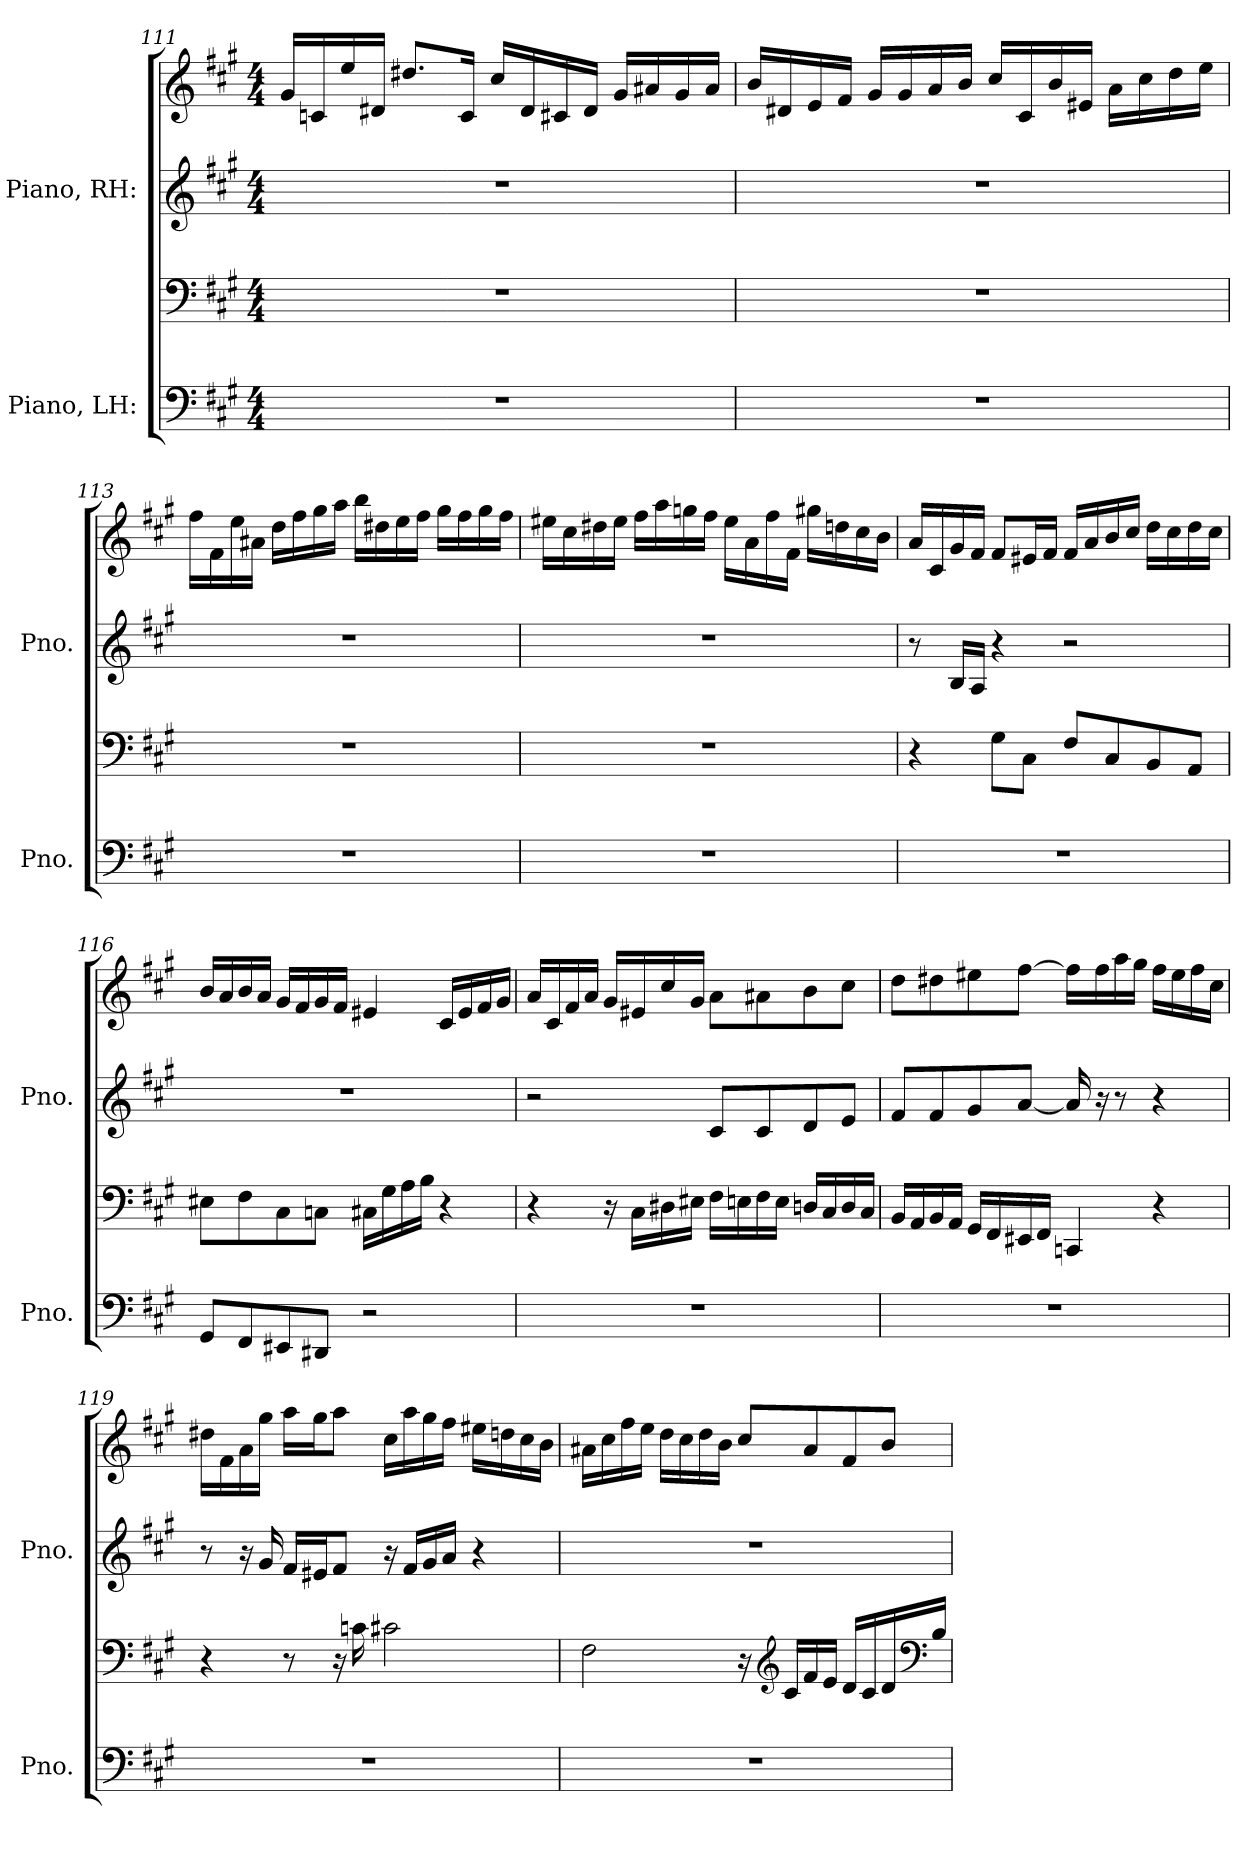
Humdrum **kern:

**kern	**kern	**kern	**kern
*part2	*part2	*part1	*part1
*staff4	*staff3	*staff2	*staff1
*I"Piano, LH:	*	*I"Piano, RH:	*
*I'Pno.	*	*I'Pno.	*
!!LO:LB:g=z
*clefF4	*clefF4	*clefG2	*clefG2
*k[f#c#g#]	*k[f#c#g#]	*k[f#c#g#]	*k[f#c#g#]
*M4/4	*M4/4	*M4/4	*M4/4
=111	=111	=111	=111
1r	1r	1r	16g#/LL
.	.	.	16cn/
.	.	.	16ee/
.	.	.	16d#X/JJ
.	.	.	8.dd#X/L
.	.	.	16c/Jk
.	.	.	16cc#/LL
.	.	.	16d#/
.	.	.	16c#X/
.	.	.	16d#/JJ
.	.	.	16g#/LL
.	.	.	16a#X/
.	.	.	16g#/
.	.	.	16a#/JJ
=112	=112	=112	=112
1r	1r	1r	16b/LL
.	.	.	16d#X/
.	.	.	16e/
.	.	.	16f#/JJ
.	.	.	16g#/LL
.	.	.	16g#/
.	.	.	16a/
.	.	.	16b/JJ
.	.	.	16cc#/LL
.	.	.	16c#/
.	.	.	16b/
.	.	.	16e#X/JJ
.	.	.	16a\LL
.	.	.	16cc#\
.	.	.	16dd\
.	.	.	16ee\JJ
!!LO:PB:g=z
=113	=113	=113	=113
1r	1r	1r	16ff#\LL
.	.	.	16f#\
.	.	.	16ee\
.	.	.	16a#X\JJ
.	.	.	16dd\LL
.	.	.	16ff#\
.	.	.	16gg#\
.	.	.	16aa\JJ
.	.	.	16bb\LL
.	.	.	16dd#X\
.	.	.	16ee\
.	.	.	16ff#\JJ
.	.	.	16gg#\LL
.	.	.	16ff#\
.	.	.	16gg#\
.	.	.	16ff#\JJ
=114	=114	=114	=114
1r	1r	1r	16ee#X\LL
.	.	.	16cc#\
.	.	.	16dd#X\
.	.	.	16ee#\JJ
.	.	.	16ff#\LL
.	.	.	16aa\
.	.	.	16ggn\
.	.	.	16ff#\JJ
.	.	.	16ee#\LL
.	.	.	16a\
.	.	.	16ff#\
.	.	.	16f#\JJ
.	.	.	16gg#X\LL
.	.	.	16ddn\
.	.	.	16cc#\
.	.	.	16b\JJ
!!LO:LB:g=z
=115	=115	=115	=115
1r	4r	8r	16a/LL
.	.	.	16c#/
.	.	16B/LL	16g#/
.	.	16A/JJ	16f#/JJ
.	8G#\L	4r	8f#/L
.	8C#\J	.	16e#X/L
.	.	.	16f#/JJ
.	8F#/L	2r	16f#/LL
.	.	.	16a/
.	8C#/	.	16b/
.	.	.	16cc#/JJ
.	8BB/	.	16dd\LL
.	.	.	16cc#\
.	8AA/J	.	16dd\
.	.	.	16cc#\JJ
=116	=116	=116	=116
8GG#/L	8E#X\L	1r	16b/LL
.	.	.	16a/
8FF#/	8F#\	.	16b/
.	.	.	16a/JJ
8EE#X/	8C#\	.	16g#/LL
.	.	.	16f#/
8DD#X/J	8Cn\J	.	16g#/
.	.	.	16f#/JJ
2r	16C#X\LL	.	4e#X/
.	16G#\	.	.
.	16A\	.	.
.	16B\JJ	.	.
.	4r	.	16c#/LL
.	.	.	16e#/
.	.	.	16f#/
.	.	.	16g#/JJ
!!LO:LB:g=z
=117	=117	=117	=117
1r	4r	2r	16a/LL
.	.	.	16c#/
.	.	.	16f#/
.	.	.	16a/JJ
.	16r	.	16g#/LL
.	16C#\LL	.	16e#X/
.	16D#X\	.	16cc#/
.	16E#X\JJ	.	16g#/JJ
.	16F#\LL	8c#/L	8a\L
.	16En\	.	.
.	16F#\	8c#/	8a#X\
.	16E\JJ	.	.
.	16Dn/LL	8d/	8b\
.	16C#/	.	.
.	16D/	8e/J	8cc#\J
.	16C#/JJ	.	.
=118	=118	=118	=118
1r	16BB/LL	8f#/L	8dd\L
.	16AA/	.	.
.	16BB/	8f#/	8dd#X\
.	16AA/JJ	.	.
.	16GG#/LL	8g#/	8ee#X\
.	16FF#/	.	.
.	16EE#X/	[8a/J	[8ff#\J
.	16FF#/JJ	.	.
.	4CCn/	16a/]	16ff#\LL]
.	.	16r	16ff#\
.	.	8r	16aa\
.	.	.	16gg#\JJ
.	4r	4r	16ff#\LL
.	.	.	16ee#\
.	.	.	16ff#\
.	.	.	16cc#\JJ
!!LO:PB:g=z
=119	=119	=119	=119
1r	4r	8r	16dd#X\LL
.	.	.	16f#\
.	.	16r	16a\
.	.	16g#/	16gg#\JJ
.	8r	16f#/LL	16aa\LL
.	.	16e#X/J	16gg#\J
.	16r	8f#/J	8aa\J
.	16cn\	.	.
.	2c#X\	16r	16cc#\LL
.	.	16f#/LL	16aa\
.	.	16g#/	16gg#\
.	.	16a/JJ	16ff#\JJ
.	.	4r	16ee#X\LL
.	.	.	16ddn\
.	.	.	16cc#\
.	.	.	16b\JJ
=120	=120	=120	=120
1r	2F#\	1r	16a#X\LL
.	.	.	16cc#\
.	.	.	16ff#\
.	.	.	16ee\JJ
.	.	.	16dd\LL
.	.	.	16cc#\
.	.	.	16dd\
.	.	.	16b\JJ
.	16r	.	8cc#/L
*	*clefG2	*	*
.	16c#/LL	.	.
.	16f#/	.	8a#/
.	16e/JJ	.	.
.	16d/LL	.	8f#/
.	16c#/	.	.
.	16d/	.	8b/J
*	*clefF4	*	*
.	16B/JJ	.	.
=	=	=	=
*-	*-	*-	*-
